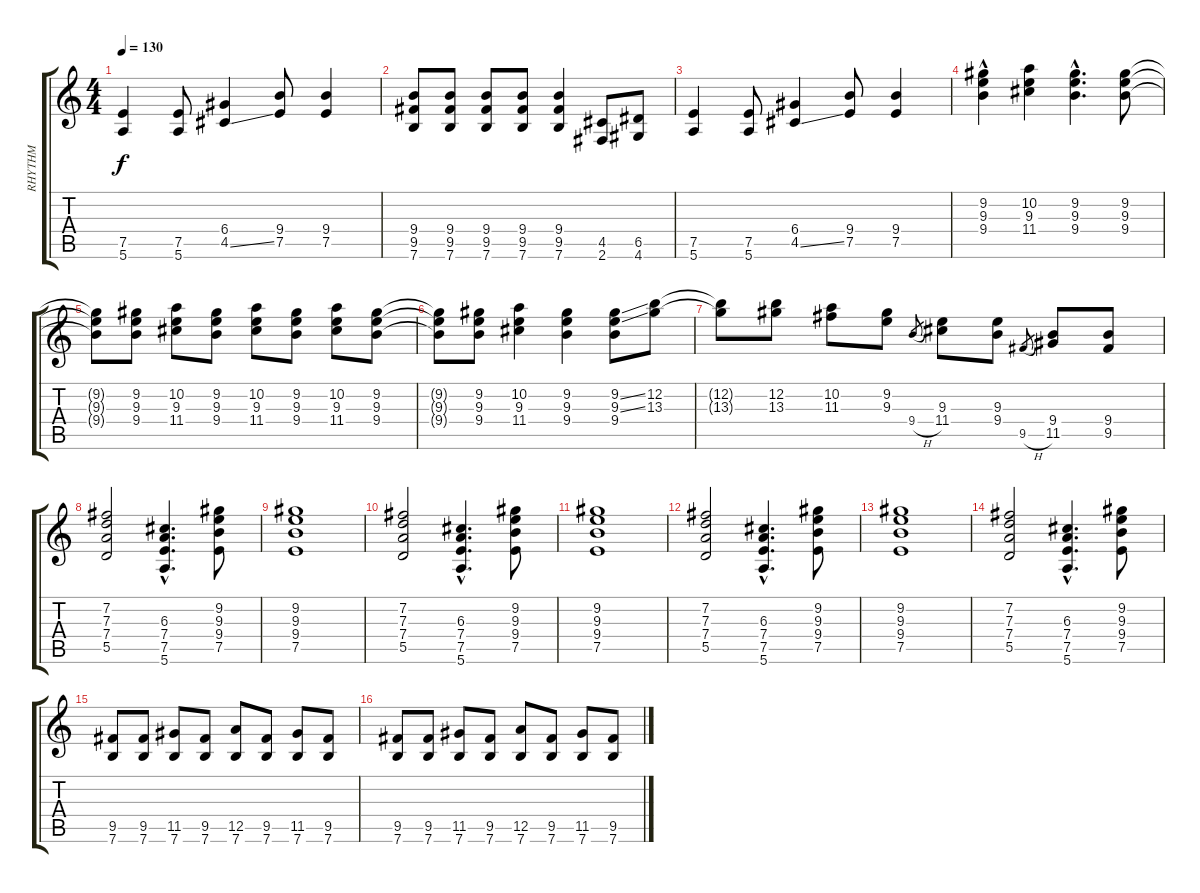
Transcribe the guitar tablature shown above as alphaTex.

\track ("RHYTHM" "RHYTHM") {instrument distortionguitar}
\staff {score tabs}
\tuning (E4 B3 G3 D3 A2 E2) {hide}
\ts (4 4)
\tempo 130
\clef g2
\ks c
(7.5 5.6).4{dy f} (7.5 5.6).8 (6.4 4.5{ss}).4 (9.4 7.5).8 (9.4 7.5).4 |
(9.4 9.5 7.6).8 (9.4 9.5 7.6).8 (9.4 9.5 7.6).8 (9.4 9.5 7.6).8 (9.4 9.5 7.6).4 (4.5 2.6).8 (6.5 4.6).8 |
(7.5 5.6).4 (7.5 5.6).8 (6.4 4.5{ss}).4 (9.4 7.5).8 (9.4 7.5).4 |
(9.2{hac} 9.3 9.4).4 (10.2 9.3 11.4).4 (9.2 9.3{hac} 9.4{hac}).4{d} (9.2 9.3 9.4).8 |
(9.2{t} 9.3{t} 9.4{t}).8 (9.2 9.3 9.4).8 (10.2 9.3 11.4).8 (9.2 9.3 9.4).8 (10.2 9.3 11.4).8 (9.2 9.3 9.4).8 (10.2 9.3 11.4).8 (9.2 9.3 9.4).8 |
(9.2{t} 9.3{t} 9.4{t}).8 (9.2 9.3 9.4).8 (10.2 9.3 11.4).4 (9.2 9.3 9.4).4 (9.2{ss} 9.3{ss} 9.4).8 (12.2 13.3).8 |
(12.2{t} 13.3{t}).8 (12.2 13.3).8 (10.2 11.3).8 (9.2 9.3).8 9.4{h}.8{gr} (9.3 11.4).8 (9.3 9.4).8 9.5{h}.8{gr} (9.4 11.5).8 (9.4 9.5).8 |
(7.2 7.3 7.4 5.5).2 (6.3{hac} 7.4{hac} 7.5{hac} 5.6{hac}).4{d} (9.2 9.3 9.4 7.5).8 |
(9.2 9.3 9.4 7.5).1 |
(7.2 7.3 7.4 5.5).2 (6.3{hac} 7.4{hac} 7.5{hac} 5.6{hac}).4{d} (9.2 9.3 9.4 7.5).8 |
(9.2 9.3 9.4 7.5).1 |
(7.2 7.3 7.4 5.5).2 (6.3{hac} 7.4{hac} 7.5{hac} 5.6{hac}).4{d} (9.2 9.3 9.4 7.5).8 |
(9.2 9.3 9.4 7.5).1 |
(7.2 7.3 7.4 5.5).2 (6.3{hac} 7.4{hac} 7.5{hac} 5.6{hac}).4{d} (9.2 9.3 9.4 7.5).8 |
(9.5 7.6).8 (9.5 7.6).8 (11.5 7.6).8 (9.5 7.6).8 (12.5 7.6).8 (9.5 7.6).8 (11.5 7.6).8 (9.5 7.6).8 |
(9.5 7.6).8 (9.5 7.6).8 (11.5 7.6).8 (9.5 7.6).8 (12.5 7.6).8 (9.5 7.6).8 (11.5 7.6).8 (9.5 7.6).8
